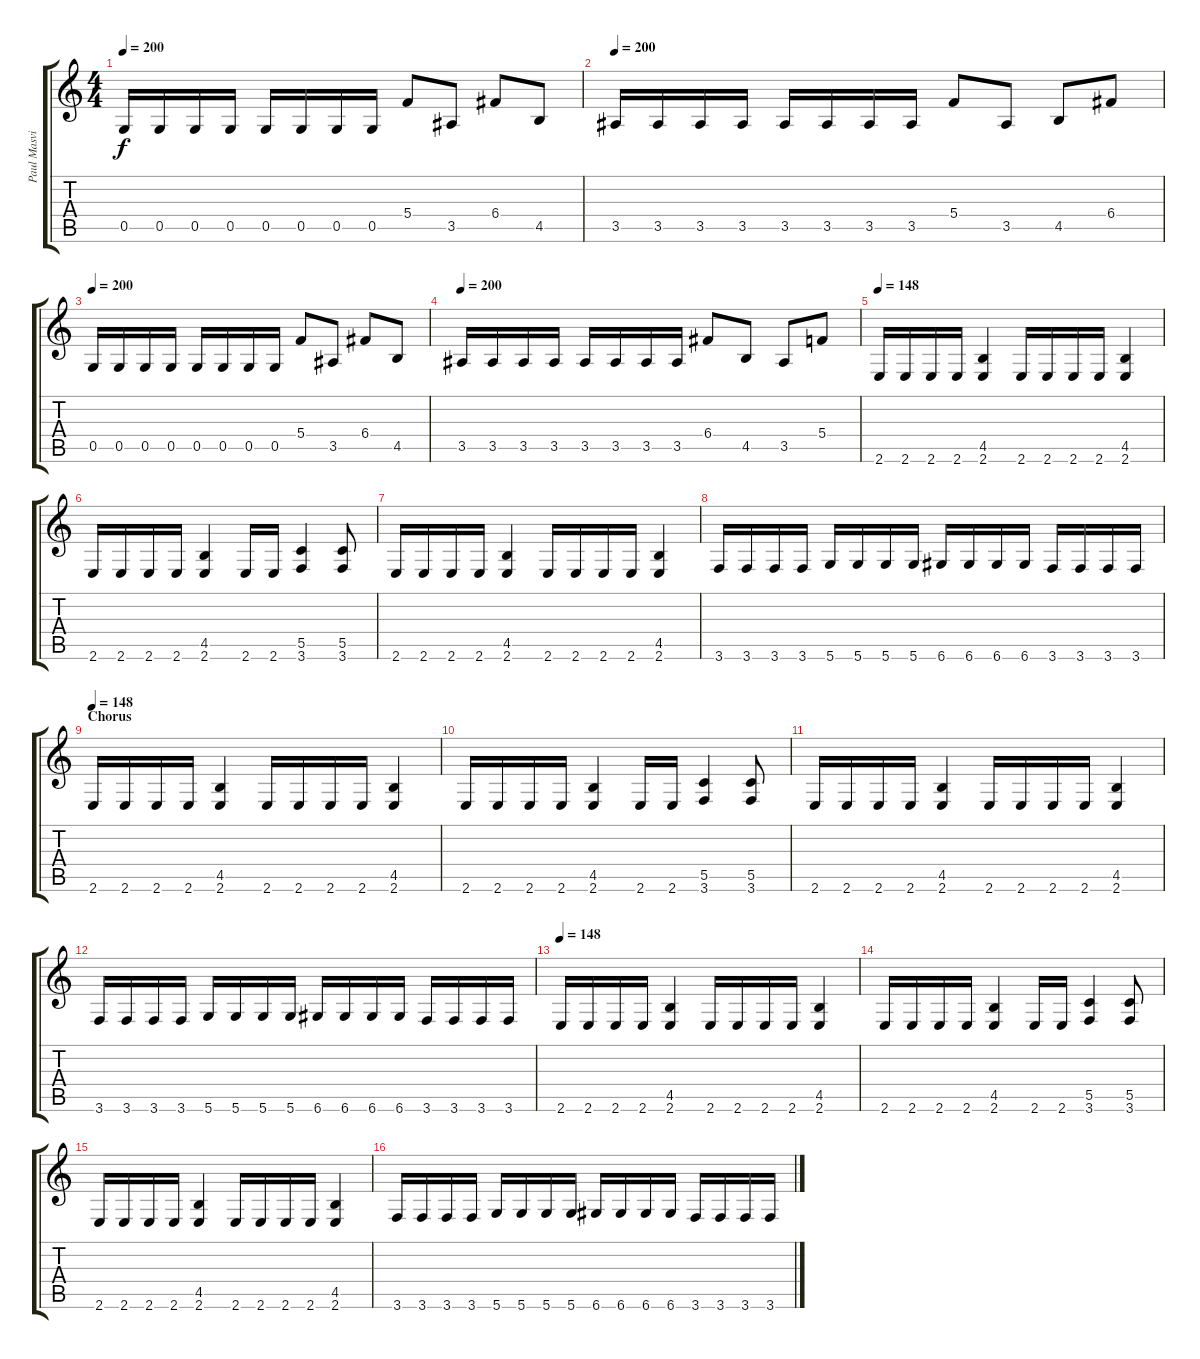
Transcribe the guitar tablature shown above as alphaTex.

\track ("Paul Masvidal" "Paul Masvi") {instrument distortionguitar}
\staff {score tabs}
\tuning (D4 A3 F3 C3 G2 D2) {hide}
\ts (4 4)
\tempo 200
\clef g2
\ks c
0.5.16{dy f} 0.5.16 0.5.16 0.5.16 0.5.16 0.5.16 0.5.16 0.5.16 5.4.8 3.5.8 6.4.8 4.5.8 |
\tempo 200
3.5.16 3.5.16 3.5.16 3.5.16 3.5.16 3.5.16 3.5.16 3.5.16 5.4.8 3.5.8 4.5.8 6.4.8 |
\tempo 200
0.5.16 0.5.16 0.5.16 0.5.16 0.5.16 0.5.16 0.5.16 0.5.16 5.4.8 3.5.8 6.4.8 4.5.8 |
\tempo 200
3.5.16 3.5.16 3.5.16 3.5.16 3.5.16 3.5.16 3.5.16 3.5.16 6.4.8 4.5.8 3.5.8 5.4.8 |
\tempo 148
2.6.16 2.6.16 2.6.16 2.6.16 (4.5 2.6).4 2.6.16 2.6.16 2.6.16 2.6.16 (4.5 2.6).4 |
2.6.16 2.6.16 2.6.16 2.6.16 (4.5 2.6).4 2.6.16 2.6.16 (5.5 3.6).4 (5.5 3.6).8 |
2.6.16 2.6.16 2.6.16 2.6.16 (4.5 2.6).4 2.6.16 2.6.16 2.6.16 2.6.16 (4.5 2.6).4 |
3.6.16 3.6.16 3.6.16 3.6.16 5.6.16 5.6.16 5.6.16 5.6.16 6.6.16 6.6.16 6.6.16 6.6.16 3.6.16 3.6.16 3.6.16 3.6.16 |
\section ("" "Chorus")
\tempo 148
2.6.16 2.6.16 2.6.16 2.6.16 (4.5 2.6).4 2.6.16 2.6.16 2.6.16 2.6.16 (4.5 2.6).4 |
2.6.16 2.6.16 2.6.16 2.6.16 (4.5 2.6).4 2.6.16 2.6.16 (5.5 3.6).4 (5.5 3.6).8 |
2.6.16 2.6.16 2.6.16 2.6.16 (4.5 2.6).4 2.6.16 2.6.16 2.6.16 2.6.16 (4.5 2.6).4 |
3.6.16 3.6.16 3.6.16 3.6.16 5.6.16 5.6.16 5.6.16 5.6.16 6.6.16 6.6.16 6.6.16 6.6.16 3.6.16 3.6.16 3.6.16 3.6.16 |
\tempo 148
2.6.16 2.6.16 2.6.16 2.6.16 (4.5 2.6).4 2.6.16 2.6.16 2.6.16 2.6.16 (4.5 2.6).4 |
2.6.16 2.6.16 2.6.16 2.6.16 (4.5 2.6).4 2.6.16 2.6.16 (5.5 3.6).4 (5.5 3.6).8 |
2.6.16 2.6.16 2.6.16 2.6.16 (4.5 2.6).4 2.6.16 2.6.16 2.6.16 2.6.16 (4.5 2.6).4 |
3.6.16 3.6.16 3.6.16 3.6.16 5.6.16 5.6.16 5.6.16 5.6.16 6.6.16 6.6.16 6.6.16 6.6.16 3.6.16 3.6.16 3.6.16 3.6.16
